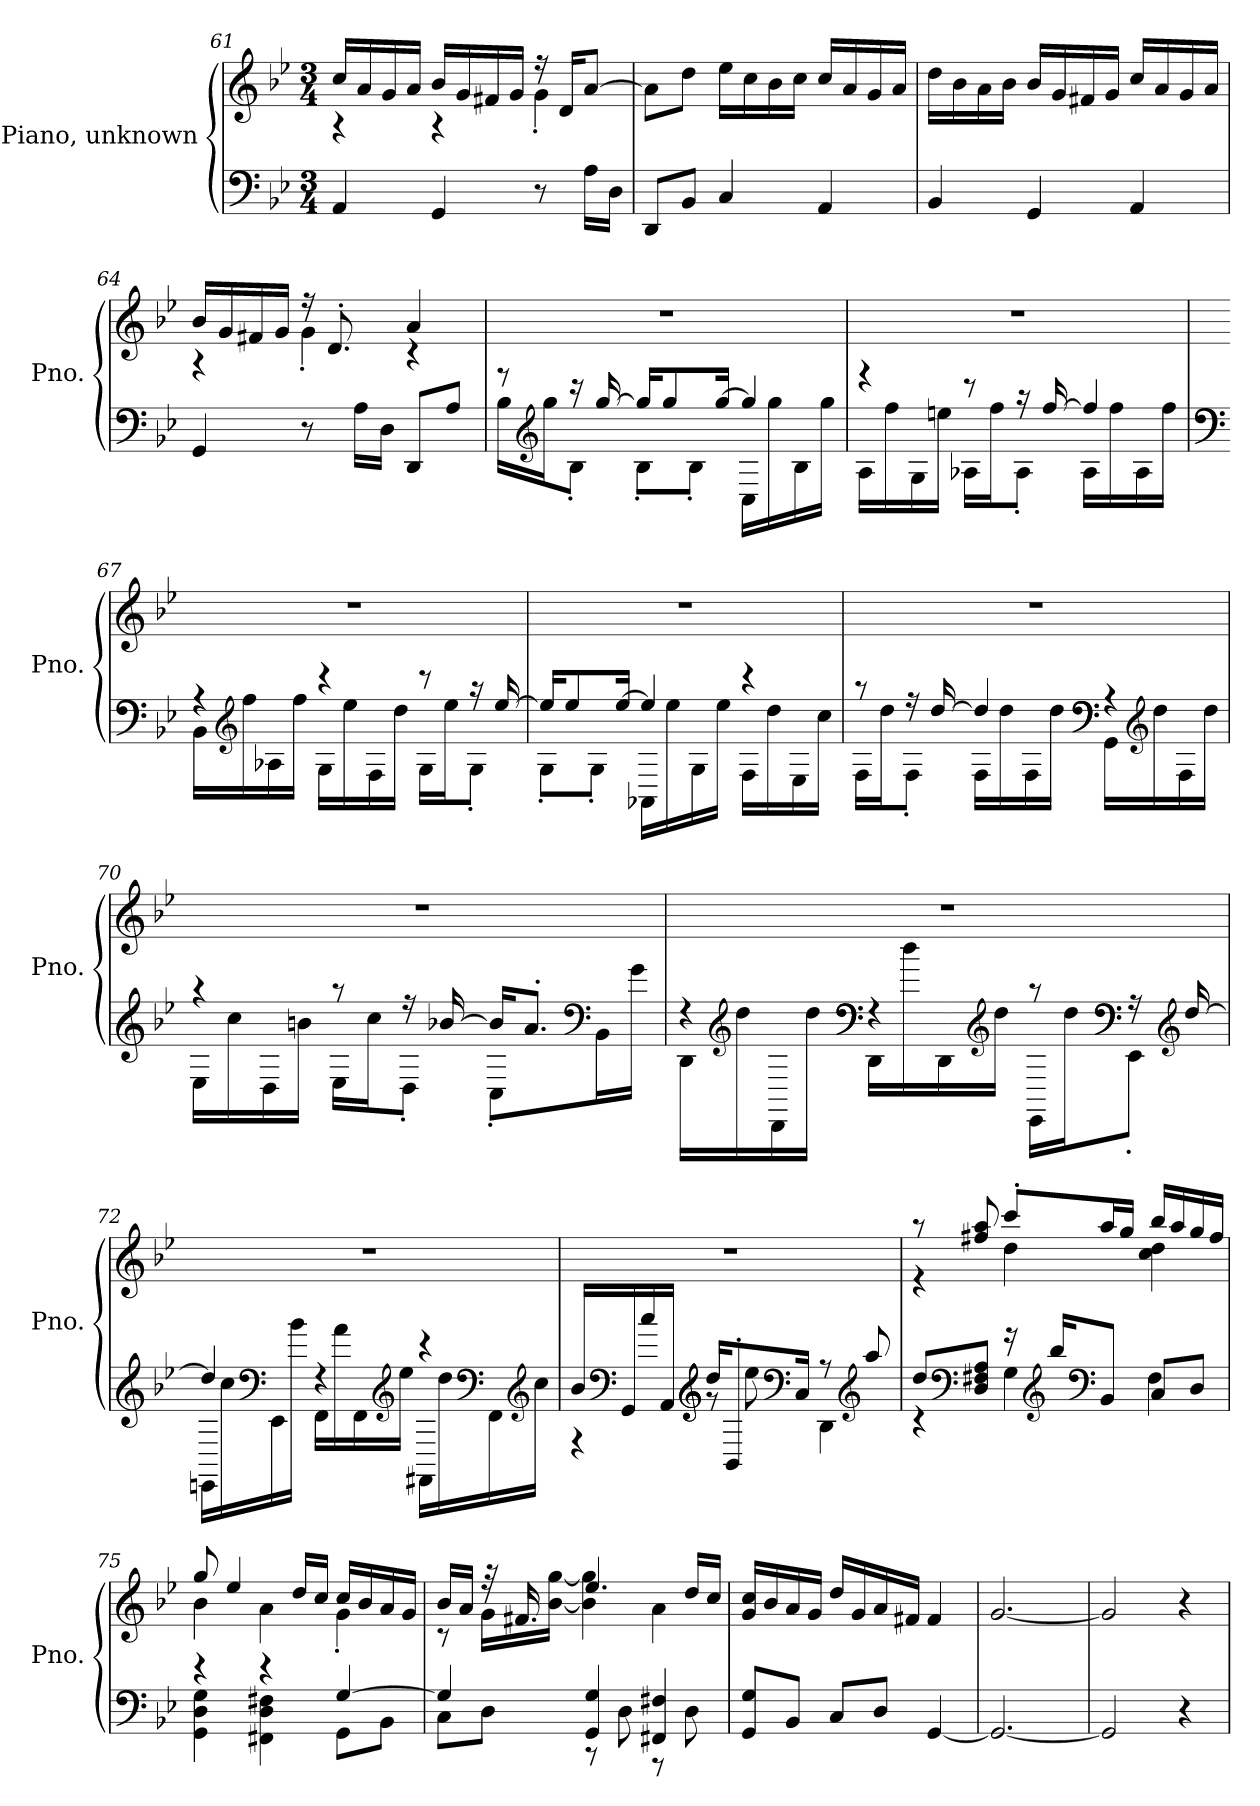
**kern	**kern
*part1	*part1
*staff2	*staff1
*I"Piano, unknown	*
*I'Pno.	*
!!LO:LB:g=z
*clefF4	*clefG2
*k[b-e-]	*k[b-e-]
*M3/4	*M3/4
=61	=61
*	*^
4AA/	16cc/LL	4r
.	16a/	.
.	16g/	.
.	16a/JJ	.
4GG/	16b-/LL	4r
.	16g/	.
.	16f#X/	.
.	16g/JJ	.
8r	16r	4g'\
.	16d/KL	.
16A\LL	[8a/J	.
16D\JJ	.	.
*	*v	*v
=62	=62
8DD/L	8a\L]
8BB-/J	8dd\J
4C/	16ee-\LL
.	16cc\
.	16b-\
.	16cc\JJ
4AA/	16cc/LL
.	16a/
.	16g/
.	16a/JJ
=63	=63
4BB-/	16dd\LL
.	16b-\
.	16a\
.	16b-\JJ
4GG/	16b-/LL
.	16g/
.	16f#X/
.	16g/JJ
4AA/	16cc/LL
.	16a/
.	16g/
.	16a/JJ
!!LO:LB:g=z
=64	=64
*	*^
4GG/	16b-/LL	4r
.	16g/	.
.	16f#X/	.
.	16g/JJ	.
8r	16r	4g'\
.	8.d'/	.
16A\LL	.	.
16D\JJ	.	.
8DD/L	4a/	4r
8A/J	.	.
*	*v	*v
=65	=65
*^	*
8r	16B-\LL	2.r
*clefG2	*	*
.	16gg\J	.
16r	8B-'\J	.
[16gg/	.	.
16gg/KL]	8B-'\L	.
8gg/	.	.
.	8B-'\J	.
[16gg/Jk	.	.
4gg/]	16C\LL	.
.	16gg\	.
.	16B-\	.
.	16gg\JJ	.
=66	=66	=66
4r	16A\LL	2.r
.	16ff\	.
.	16G\	.
.	16een\JJ	.
8r	16A-X\LL	.
.	16ff\J	.
16r	8A-'\J	.
[16ff/	.	.
4ff/]	16A-\LL	.
.	16ff\	.
.	16A-\	.
.	16ff\JJ	.
!!LO:PB:g=z
=67	=67	=67
*clefF4	*	*
4r	16BB-\LL	2.r
*clefG2	*	*
.	16ff\	.
.	16A-X\	.
.	16ff\JJ	.
4r	16G\LL	.
.	16ee-\	.
.	16F\	.
.	16dd\JJ	.
8r	16G\LL	.
.	16ee-\J	.
16r	8G'\J	.
[16ee-/	.	.
=68	=68	=68
16ee-/KL]	8G'\L	2.r
8ee-/	.	.
.	8G'\J	.
[16ee-/Jk	.	.
4ee-/]	16AA-X\LL	.
.	16ee-\	.
.	16G\	.
.	16ee-\JJ	.
4r	16F\LL	.
.	16dd\	.
.	16E-\	.
.	16cc\JJ	.
=69	=69	=69
8r	16F\LL	2.r
.	16dd\J	.
16r	8F'\J	.
[16dd/	.	.
4dd/]	16F\LL	.
.	16dd\	.
.	16F\	.
.	16dd\JJ	.
*clefF4	*	*
4r	16GG\LL	.
*clefG2	*	*
.	16dd\	.
.	16F\	.
.	16dd\JJ	.
!!LO:LB:g=z
=70	=70	=70
4r	16E-\LL	2.r
.	16cc\	.
.	16D\	.
.	16bn\JJ	.
8r	16E-\LL	.
.	16cc\J	.
16r	8D'\J	.
[16b-X/	.	.
16b-/KL]	8C'\L	.
8.a'/J	.	.
*clefF4	*	*
.	16BB-\L	.
.	16g\JJ	.
=71	=71	=71
4r	16DD\LL	2.r
*clefG2	*	*
.	16dd\	.
.	16DD\	.
.	16dd\JJ	.
*clefF4	*	*
4r	16DD\LL	.
.	16dd\	.
.	16DD\	.
*clefG2	*	*
.	16dd\JJ	.
8r	16EE-\LL	.
.	16dd\J	.
*clefF4	*	*
16r	8EE-'\J	.
*clefG2	*	*
[16dd/	.	.
!!LO:LB:g=z
=72	=72	=72
4dd/]	16EEn\LL	2.r
.	16cc\	.
*clefF4	*	*
.	16EE\	.
.	16b-\JJ	.
4r	16FF\LL	.
.	16a\	.
.	16FF\	.
*clefG2	*	*
.	16ee-\JJ	.
4r	16FF#X\LL	.
.	16dd\	.
*clefF4	*	*
.	16FF#\	.
*clefG2	*	*
.	16cc\JJ	.
=73	=73	=73
16b-/LL	4r	2.r
*clefF4	*	*
16GG/	.	.
16cc/	.	.
16AA/JJ	.	.
*clefG2	*	*
16dd/KL	8r	.
8BB-'/	.	.
.	8ee-\	.
*clefF4	*	*
16C/Jk	.	.
8r	4DD\	.
*clefG2	*	*
8aa/	.	.
!!LO:LB:g=z
=74	=74	=74
*	*	*^
8dd/L	4r	8r	4r
*clefF4	*	*	*
8D/ 8F#X/ 8A/J	.	8ff#X/ 8aa/	.
16r	4G\	8ccc'/L	4dd\
*clefG2	*	*	*
16bb-/KL	.	.	.
*clefF4	*	*	*
8BB-/J	.	16aa/L	.
.	.	16gg/JJ	.
8C/L	4F#\	16bb-/LL	4cc\ 4dd\
.	.	16aa/	.
8D/J	.	16gg/	.
.	.	16ff#/JJ	.
=75	=75	=75	=75
4r	4GG\ 4D\ 4G\	8gg/	4b-\
.	.	4ee-/	.
4r	4FF#X\ 4D\ 4F#X\	.	4a\
.	.	16dd/LL	.
.	.	16cc/JJ	.
[4G/	8GG\L	16cc/LL	4g'\
.	.	16b-/	.
.	8BB-\J	16a/	.
.	.	16g/JJ	.
=76	=76	=76	=76
4G/]	8C\L	16b-/LL	8r
.	.	16a/JJ	.
.	8D\J	32r	16g\LL
.	.	16.f#X/	.
.	.	.	[16b-\ [16gg\JJ
4GG/ 4G/	8r	4.ee-/	4b-\] 4gg\]
.	8D\	.	.
4FF#X/ 4F#X/	8r	.	4a\
.	8D\	16dd/LL	.
.	.	16cc/JJ	.
*v	*v	*	*
*	*v	*v
!!LO:LB:g=z
=77	=77
8GG/ 8G/L	16g/ 16cc/LL
.	16b-/
8BB-/J	16a/
.	16g/JJ
8C/L	16dd/LL
.	16g/
8D/J	16a/
.	16f#X/JJ
[4GG/	4f#/
=78	=78
2.GG/_	[2.g/
=79	=79
2GG/]	2g/]
4r	4r
=	=
*-	*-
